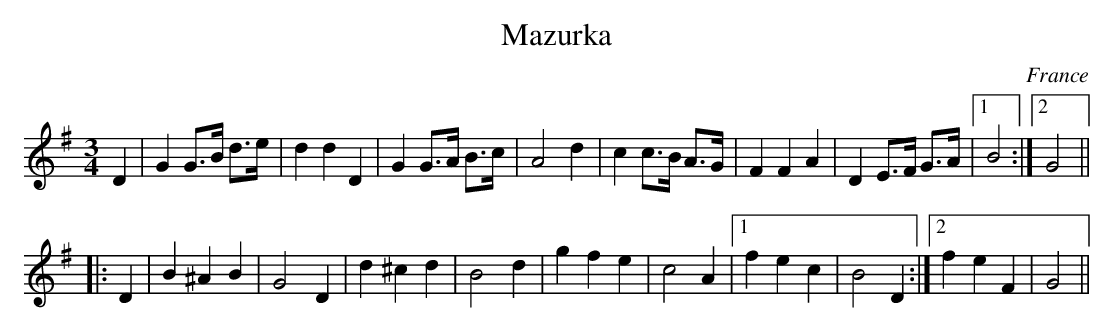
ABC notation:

X:1
T:Mazurka
M:3/4
O:France
K:G major
D2|G2G>B d>e|d2d2D2|G2G>A B>c|A4d2|\
c2c>B A>G|F2F2A2|D2E>F G>A|1B4:|2G4||
|:D2|B2^A2B2|G4D2|d2^c2d2|B4d2|g2f2e2|c4A2\
|1 f2e2c2|B4D2:|2 f2e2F2|G4||
